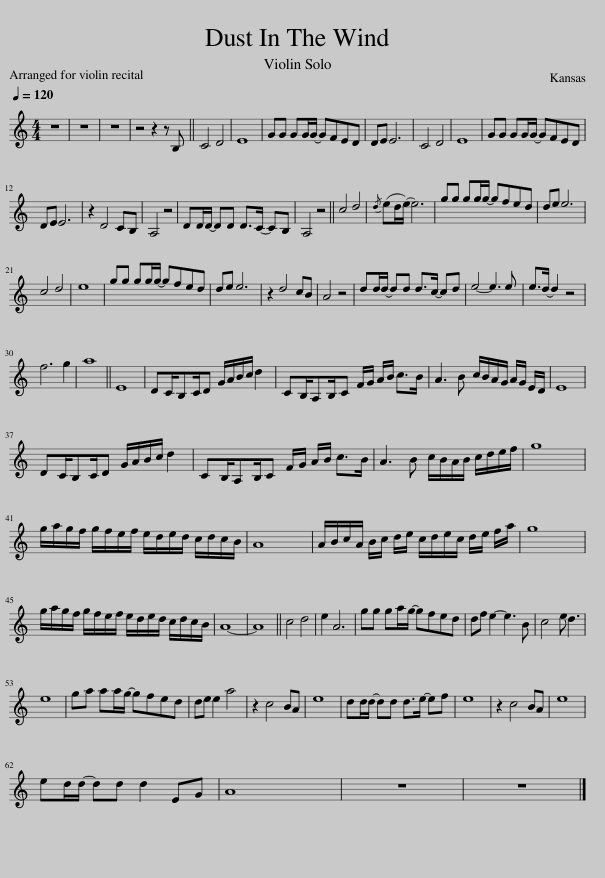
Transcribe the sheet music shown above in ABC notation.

X:1
L:1/8
M:4/4
I:linebreak $
K:C
V:1 treble
V:1
 z8 | z8 | z8 | z4 z2 z[Q:1/4=120] B, || C4 D4 | %5
 E8 | GG GG/G/- GFED | DE E6 | C4 D4 | E8 | %10
 GG GG/G/- GFED |$ DE E6 | z2 D4 CB, | A,4 z4 | DD/D/- DD D>C- CB, | %15
 A,4 z4 || c4 d4 |{/d} (ed/(e/) e6) | gg gg/g/- gfed | de e6 |$ %20
 c4 d4 | e8 | gg gg/g/- gfed | de e6 | z2 d4 cB | %25
 A4 z4 | dd/d/- dd d>c- cd | e4- e3 e | e>d- d2 z4 |$ f6 g2 | %30
 a8 || E8 | DC/B,C/D G/A/B/c/ d2 | CB,/A,B,/C F/G/ A/B/ c>B | A3 B c/B/A/G/ A/G/ E/D/ | %35
 E8 |$ DC/B,C/D G/A/B/c/ d2 | CB,/A,B,/C F/G/ A/B/ c>B | A3 B c/B/A/B/ c/d/e/f/ | g8 |$ %40
 g/a/g/f/ g/f/e/f/ e/d/e/d/ c/d/c/B/ | A8 | A/B/c/A/ B/c/ d/e/ c/d/e/c/ d/e/ f/a/ | g8 |$ g/a/g/f/ g/f/e/f/ e/d/e/d/ c/d/c/B/ | %45
 A8- | A8 || c4 d4 | e2 A6 | gg ga/g/- gfed | %50
 df e2- e3 B | c4 e d3 |$ e8 | ga aa/g/- gfed | de e2 a4 | %55
 z2 c4 BA | e8 | dd/d/- dd d>e- ef | e8 | z2 c4 BA | %60
 e8 |$ ed/d/- dd d2 EG | A8 | z8 | z8 |] %65
